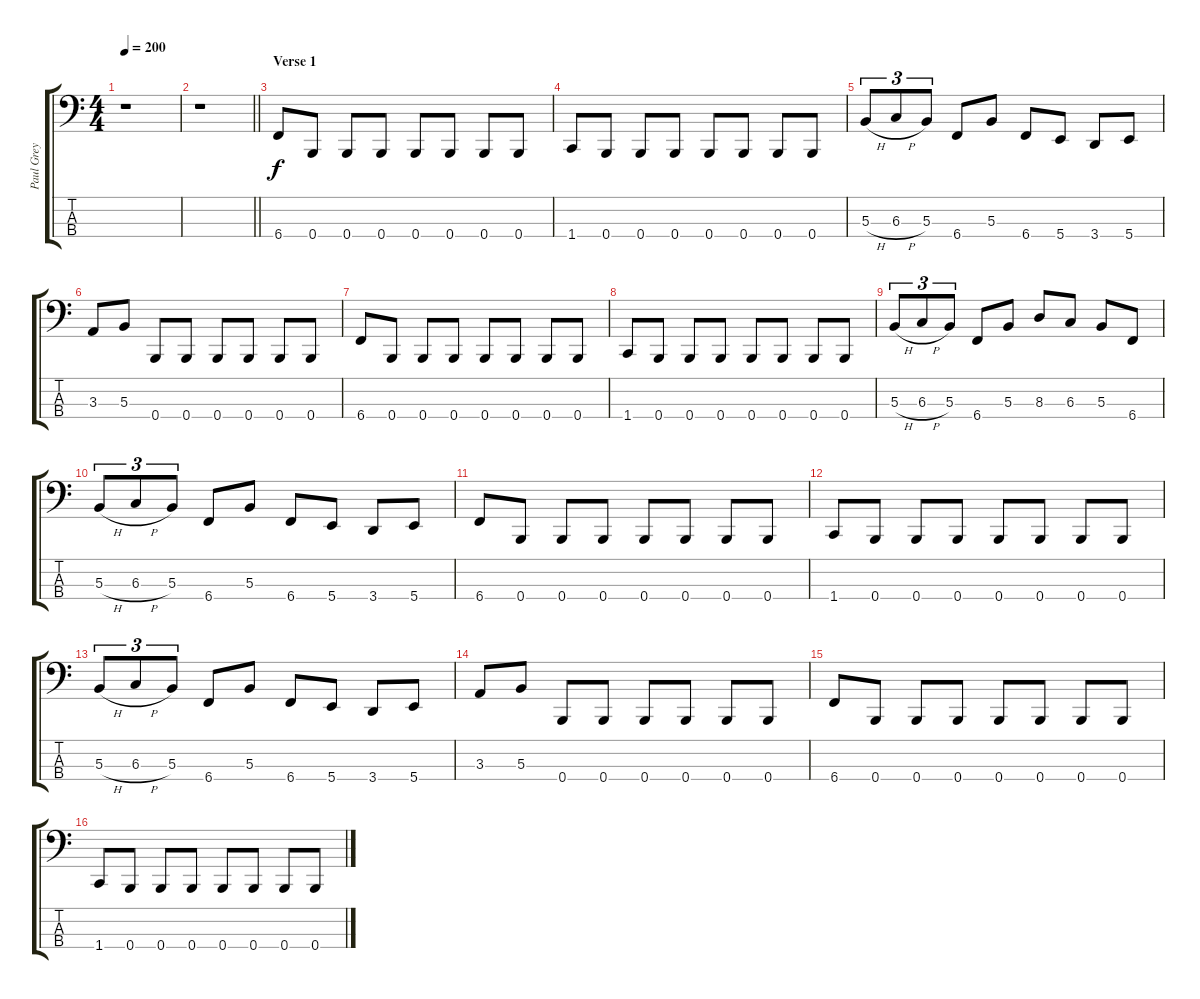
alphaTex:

\track ("Paul Grey" "Paul Grey") {instrument electricbasspick}
\staff {score tabs}
\tuning (E2 B1 Gb1 B0) {hide}
\ts (4 4)
\tempo 200
\clef f4
\ks c
r.1{dy f} |
\barLineRight lightlight
r.1 |
\section ("" "Verse 1")
6.4.8 0.4.8 0.4.8 0.4.8 0.4.8 0.4.8 0.4.8 0.4.8 |
1.4.8 0.4.8 0.4.8 0.4.8 0.4.8 0.4.8 0.4.8 0.4.8 |
5.3{h}.8{tu (3 2)} 6.3{h}.8{tu (3 2)} 5.3.8{tu (3 2)} 6.4.8 5.3.8 6.4.8 5.4.8 3.4.8 5.4.8 |
3.3.8 5.3.8 0.4.8 0.4.8 0.4.8 0.4.8 0.4.8 0.4.8 |
6.4.8 0.4.8 0.4.8 0.4.8 0.4.8 0.4.8 0.4.8 0.4.8 |
1.4.8 0.4.8 0.4.8 0.4.8 0.4.8 0.4.8 0.4.8 0.4.8 |
5.3{h}.8{tu (3 2)} 6.3{h}.8{tu (3 2)} 5.3.8{tu (3 2)} 6.4.8 5.3.8 8.3.8 6.3.8 5.3.8 6.4.8 |
5.3{h}.8{tu (3 2)} 6.3{h}.8{tu (3 2)} 5.3.8{tu (3 2)} 6.4.8 5.3.8 6.4.8 5.4.8 3.4.8 5.4.8 |
6.4.8 0.4.8 0.4.8 0.4.8 0.4.8 0.4.8 0.4.8 0.4.8 |
1.4.8 0.4.8 0.4.8 0.4.8 0.4.8 0.4.8 0.4.8 0.4.8 |
5.3{h}.8{tu (3 2)} 6.3{h}.8{tu (3 2)} 5.3.8{tu (3 2)} 6.4.8 5.3.8 6.4.8 5.4.8 3.4.8 5.4.8 |
3.3.8 5.3.8 0.4.8 0.4.8 0.4.8 0.4.8 0.4.8 0.4.8 |
6.4.8 0.4.8 0.4.8 0.4.8 0.4.8 0.4.8 0.4.8 0.4.8 |
1.4.8 0.4.8 0.4.8 0.4.8 0.4.8 0.4.8 0.4.8 0.4.8
